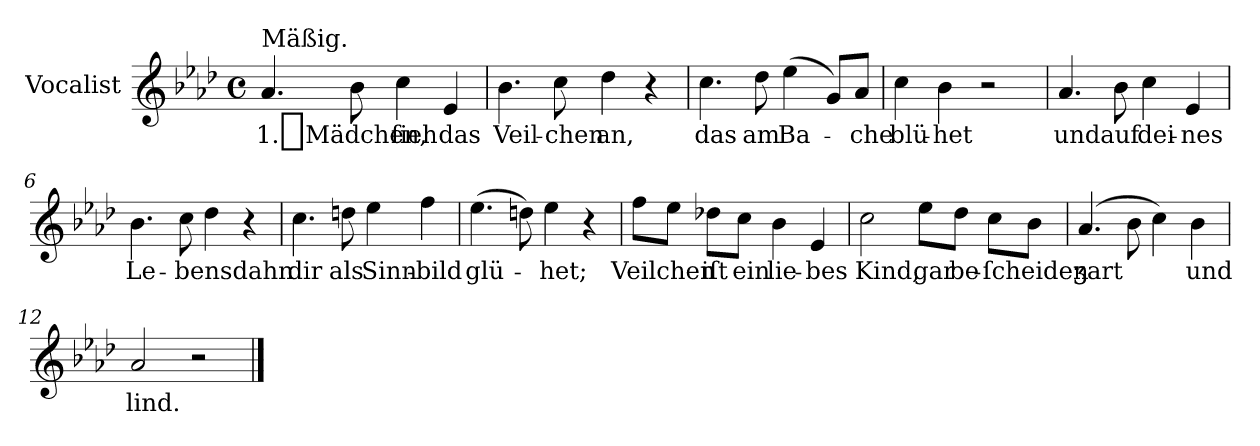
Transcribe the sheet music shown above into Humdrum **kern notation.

**kern	**text
*part1	*part1
*staff1	*staff1
*I"Vocalist	*
*clefG2	*
*k[b-e-a-d-]	*
*A-:	*
*M4/4	*
*met(c)	*
=1	=1
!LO:TX:a:t=Mäßig.	!
4.a-	1._Mädchen,
8b-	.
4cc	ſieh
4e-	das
=2	=2
4.b-	Veil-
8cc	-chen
4dd-	an,
4r	.
=3	=3
4.cc	das
8dd-	am
(4ee-	Ba-
8g/L)	.
8a-/J	-che
=4	=4
4cc	blü-
4b-	-het
2r	.
=5	=5
4.a-	und
8b-	auf
4cc	dei-
4e-	-nes
=6	=6
4.b-	Le-
8cc	-bensdahn
4dd-	.
4r	.
=7	=7
4.cc	dir
8ddn	als
4ee-	Sinn-
4ff	-bild
=8	=8
(4.ee-	glü-
8ddn)	.
4ee-	-het;
4r	.
=9	=9
8ff\L	Veilchen
8ee-\J	.
8dd-X\L	iſt
8cc\J	ein
4b-	lie-
4e-	-bes
=10	=10
2cc	Kind,
8ee-\L	gar
8dd-\J	be-
8cc\L	-ſcheiden
8b-\J	.
=11	=11
(4.a-	ʒart
8b-	.
4cc)	.
4b-	und
=12	=12
2a-	lind.
2r	.
==	==
*-	*-
